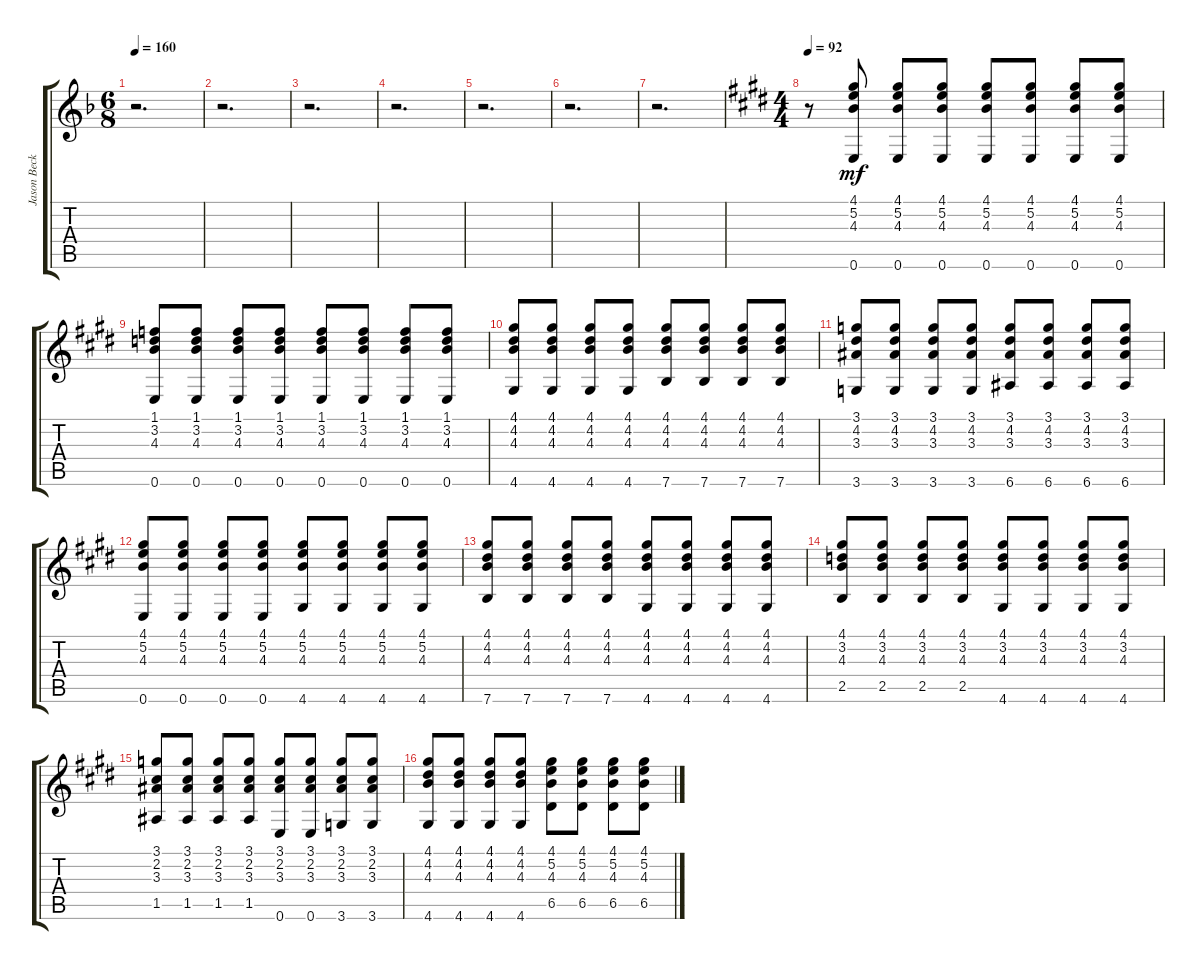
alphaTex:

\track ("Jason Becker Backing Guitar" "Jason Beck") {instrument acousticguitarsteel}
\staff {score tabs}
\tuning (E4 B3 G3 D3 A2 E2) {hide}
\ts (6 8)
\tempo 160
\clef g2
\ks f
r.2{d dy mf} |
r.2{d} |
r.2{d} |
r.2{d} |
r.2{d} |
r.2{d} |
r.2{d} |
\ts (4 4)
\tempo 92
\ks e
r.8 (4.1 5.2 4.3 0.6).8 (4.1 5.2 4.3 0.6).8 (4.1 5.2 4.3 0.6).8 (4.1 5.2 4.3 0.6).8 (4.1 5.2 4.3 0.6).8 (4.1 5.2 4.3 0.6).8 (4.1 5.2 4.3 0.6).8 |
(1.1 3.2 4.3 0.6).8 (1.1 3.2 4.3 0.6).8 (1.1 3.2 4.3 0.6).8 (1.1 3.2 4.3 0.6).8 (1.1 3.2 4.3 0.6).8 (1.1 3.2 4.3 0.6).8 (1.1 3.2 4.3 0.6).8 (1.1 3.2 4.3 0.6).8 |
(4.1 4.2 4.3 4.6).8 (4.1 4.2 4.3 4.6).8 (4.1 4.2 4.3 4.6).8 (4.1 4.2 4.3 4.6).8 (4.1 4.2 4.3 7.6).8 (4.1 4.2 4.3 7.6).8 (4.1 4.2 4.3 7.6).8 (4.1 4.2 4.3 7.6).8 |
(3.1 4.2 3.3 3.6).8 (3.1 4.2 3.3 3.6).8 (3.1 4.2 3.3 3.6).8 (3.1 4.2 3.3 3.6).8 (3.1 4.2 3.3 6.6).8 (3.1 4.2 3.3 6.6).8 (3.1 4.2 3.3 6.6).8 (3.1 4.2 3.3 6.6).8 |
(4.1 5.2 4.3 0.6).8 (4.1 5.2 4.3 0.6).8 (4.1 5.2 4.3 0.6).8 (4.1 5.2 4.3 0.6).8 (4.1 5.2 4.3 4.6).8 (4.1 5.2 4.3 4.6).8 (4.1 5.2 4.3 4.6).8 (4.1 5.2 4.3 4.6).8 |
(4.1 4.2 4.3 7.6).8 (4.1 4.2 4.3 7.6).8 (4.1 4.2 4.3 7.6).8 (4.1 4.2 4.3 7.6).8 (4.1 4.2 4.3 4.6).8 (4.1 4.2 4.3 4.6).8 (4.1 4.2 4.3 4.6).8 (4.1 4.2 4.3 4.6).8 |
(4.1 3.2 4.3 2.5).8 (4.1 3.2 4.3 2.5).8 (4.1 3.2 4.3 2.5).8 (4.1 3.2 4.3 2.5).8 (4.1 3.2 4.3 4.6).8 (4.1 3.2 4.3 4.6).8 (4.1 3.2 4.3 4.6).8 (4.1 3.2 4.3 4.6).8 |
(3.1 2.2 3.3 1.5).8 (3.1 2.2 3.3 1.5).8 (3.1 2.2 3.3 1.5).8 (3.1 2.2 3.3 1.5).8 (3.1 2.2 3.3 0.6).8 (3.1 2.2 3.3 0.6).8 (3.1 2.2 3.3 3.6).8 (3.1 2.2 3.3 3.6).8 |
(4.1 4.2 4.3 4.6).8 (4.1 4.2 4.3 4.6).8 (4.1 4.2 4.3 4.6).8 (4.1 4.2 4.3 4.6).8 (4.1 5.2 4.3 6.5).8 (4.1 5.2 4.3 6.5).8 (4.1 5.2 4.3 6.5).8 (4.1 5.2 4.3 6.5).8
